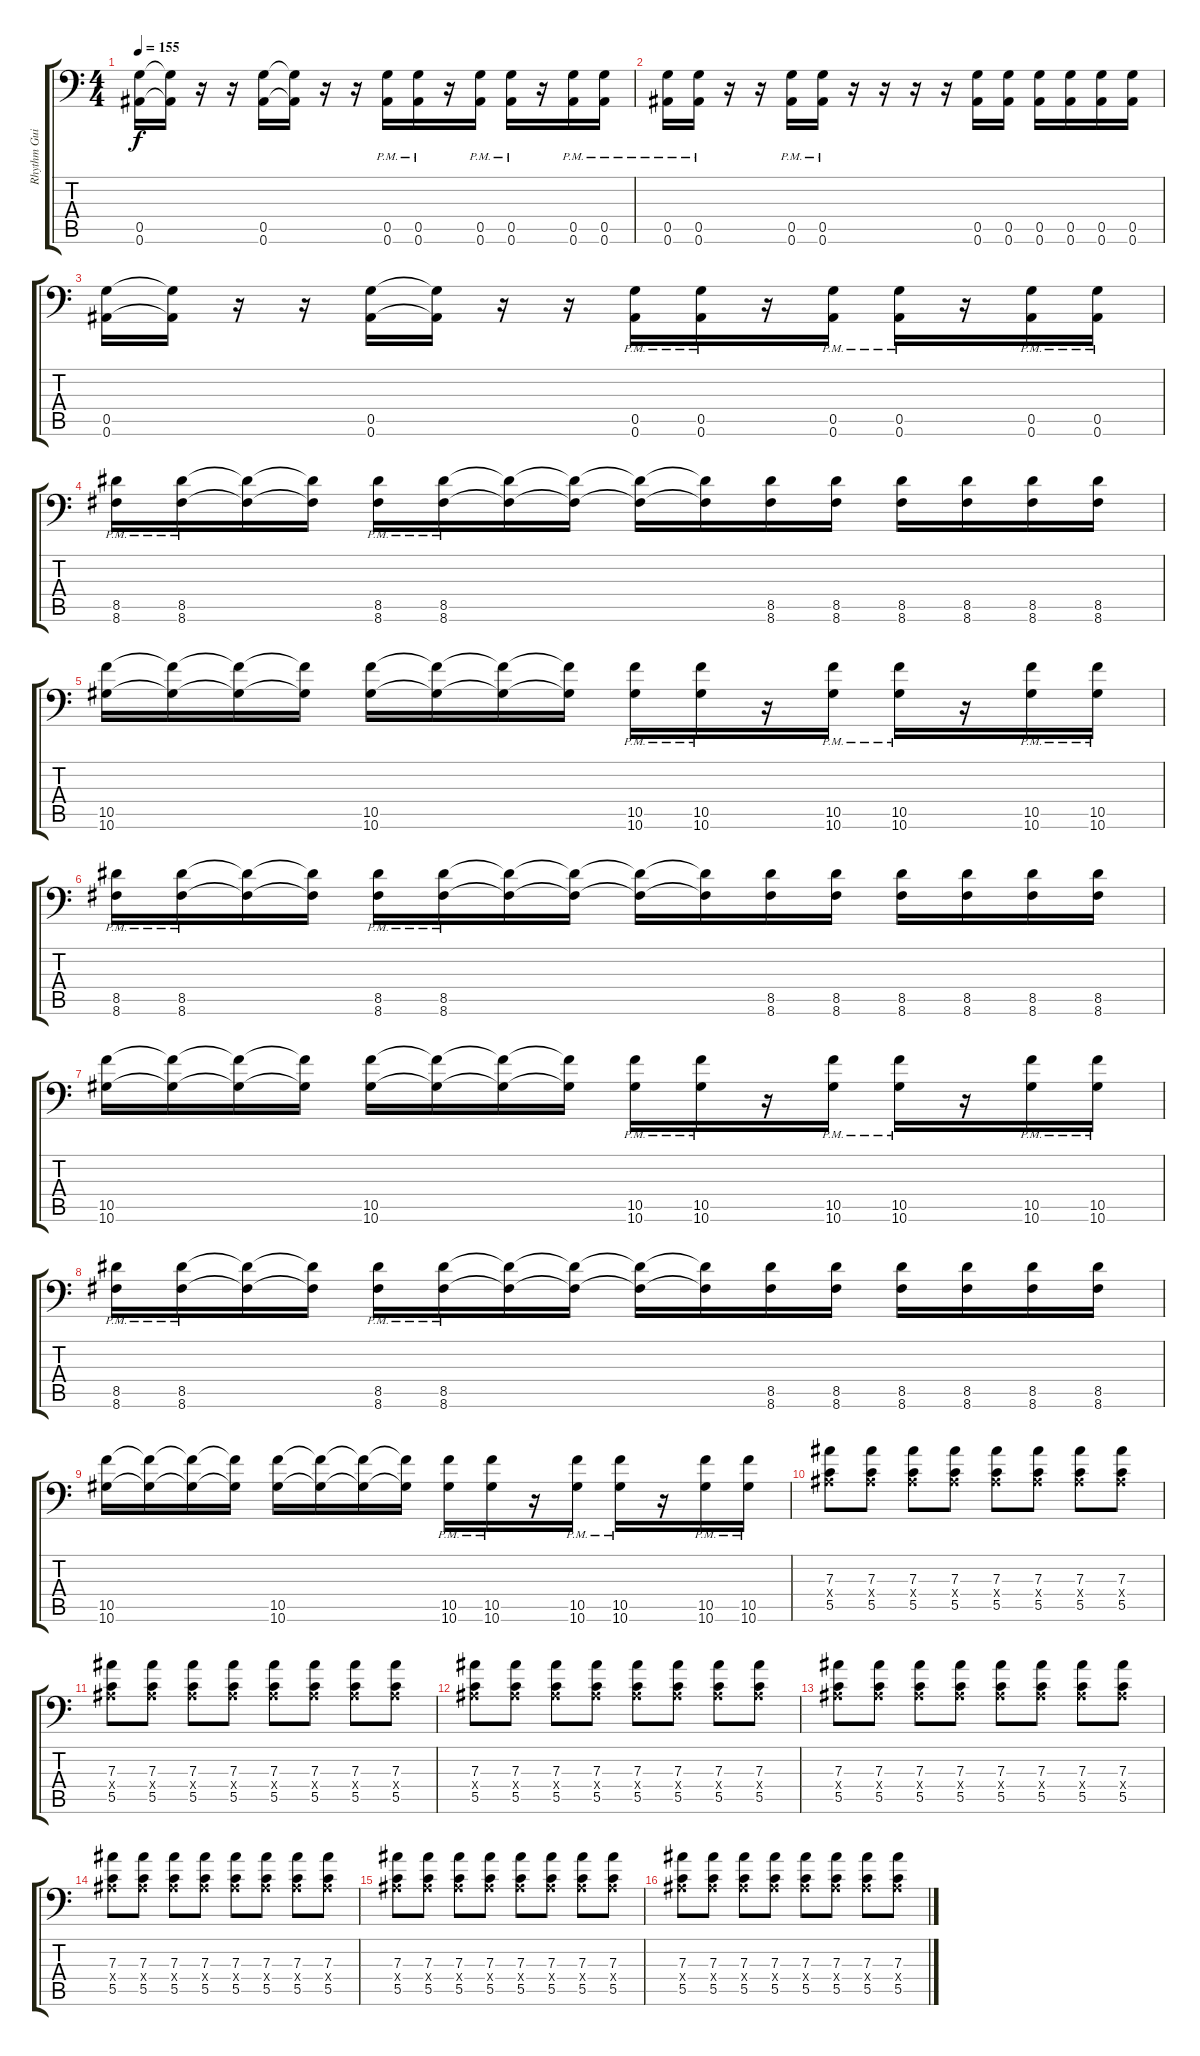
\track ("Rhythm Guitar" "Rhythm Gui") {instrument distortionguitar}
\staff {score tabs}
\tuning (C4 G3 Eb3 Bb2 G2 Bb1) {hide}
\ts (4 4)
\tempo 155
\clef f4
\ks c
(0.5 0.6).16{dy f} (0.5{t} 0.6{t}).16 r.16 r.16 (0.5 0.6).16 (0.5{t} 0.6{t}).16 r.16 r.16 (0.5{pm} 0.6{pm}).16 (0.5{pm} 0.6{pm}).16 r.16 (0.5{pm} 0.6{pm}).16 (0.5{pm} 0.6{pm}).16 r.16 (0.5{pm} 0.6{pm}).16 (0.5{pm} 0.6{pm}).16 |
(0.5{pm} 0.6{pm}).16 (0.5{pm} 0.6{pm}).16 r.16 r.16 (0.5{pm} 0.6{pm}).16 (0.5{pm} 0.6{pm}).16 r.16 r.16 r.16 r.16 (0.5 0.6).16 (0.5 0.6).16 (0.5 0.6).16 (0.5 0.6).16 (0.5 0.6).16 (0.5 0.6).16 |
(0.5 0.6).16 (0.5{t} 0.6{t}).16 r.16 r.16 (0.5 0.6).16 (0.5{t} 0.6{t}).16 r.16 r.16 (0.5{pm} 0.6{pm}).16 (0.5{pm} 0.6{pm}).16 r.16 (0.5{pm} 0.6{pm}).16 (0.5{pm} 0.6{pm}).16 r.16 (0.5{pm} 0.6{pm}).16 (0.5{pm} 0.6{pm}).16 |
(8.5{pm} 8.6{pm}).16 (8.5{pm} 8.6{pm}).16 (8.5{t} 8.6{t}).16 (8.5{t} 8.6{t}).16 (8.5{pm} 8.6{pm}).16 (8.5{pm} 8.6{pm}).16 (8.5{t} 8.6{t}).16 (8.5{t} 8.6{t}).16 (8.5{t} 8.6{t}).16 (8.5{t} 8.6{t}).16 (8.5 8.6).16 (8.5 8.6).16 (8.5 8.6).16 (8.5 8.6).16 (8.5 8.6).16 (8.5 8.6).16 |
(10.5 10.6).16 (10.5{t} 10.6{t}).16 (10.5{t} 10.6{t}).16 (10.5{t} 10.6{t}).16 (10.5 10.6).16 (10.5{t} 10.6{t}).16 (10.5{t} 10.6{t}).16 (10.5{t} 10.6{t}).16 (10.5{pm} 10.6{pm}).16 (10.5{pm} 10.6{pm}).16 r.16 (10.5{pm} 10.6{pm}).16 (10.5{pm} 10.6{pm}).16 r.16 (10.5{pm} 10.6{pm}).16 (10.5{pm} 10.6{pm}).16 |
(8.5{pm} 8.6{pm}).16 (8.5{pm} 8.6{pm}).16 (8.5{t} 8.6{t}).16 (8.5{t} 8.6{t}).16 (8.5{pm} 8.6{pm}).16 (8.5{pm} 8.6{pm}).16 (8.5{t} 8.6{t}).16 (8.5{t} 8.6{t}).16 (8.5{t} 8.6{t}).16 (8.5{t} 8.6{t}).16 (8.5 8.6).16 (8.5 8.6).16 (8.5 8.6).16 (8.5 8.6).16 (8.5 8.6).16 (8.5 8.6).16 |
(10.5 10.6).16 (10.5{t} 10.6{t}).16 (10.5{t} 10.6{t}).16 (10.5{t} 10.6{t}).16 (10.5 10.6).16 (10.5{t} 10.6{t}).16 (10.5{t} 10.6{t}).16 (10.5{t} 10.6{t}).16 (10.5{pm} 10.6{pm}).16 (10.5{pm} 10.6{pm}).16 r.16 (10.5{pm} 10.6{pm}).16 (10.5{pm} 10.6{pm}).16 r.16 (10.5{pm} 10.6{pm}).16 (10.5{pm} 10.6{pm}).16 |
(8.5{pm} 8.6{pm}).16 (8.5{pm} 8.6{pm}).16 (8.5{t} 8.6{t}).16 (8.5{t} 8.6{t}).16 (8.5{pm} 8.6{pm}).16 (8.5{pm} 8.6{pm}).16 (8.5{t} 8.6{t}).16 (8.5{t} 8.6{t}).16 (8.5{t} 8.6{t}).16 (8.5{t} 8.6{t}).16 (8.5 8.6).16 (8.5 8.6).16 (8.5 8.6).16 (8.5 8.6).16 (8.5 8.6).16 (8.5 8.6).16 |
(10.5 10.6).16 (10.5{t} 10.6{t}).16 (10.5{t} 10.6{t}).16 (10.5{t} 10.6{t}).16 (10.5 10.6).16 (10.5{t} 10.6{t}).16 (10.5{t} 10.6{t}).16 (10.5{t} 10.6{t}).16 (10.5{pm} 10.6{pm}).16 (10.5{pm} 10.6{pm}).16 r.16 (10.5{pm} 10.6{pm}).16 (10.5{pm} 10.6{pm}).16 r.16 (10.5{pm} 10.6{pm}).16 (10.5{pm} 10.6{pm}).16 |
(7.3 0.4{x} 5.5).8 (7.3 0.4{x} 5.5).8 (7.3 0.4{x} 5.5).8 (7.3 0.4{x} 5.5).8 (7.3 0.4{x} 5.5).8 (7.3 0.4{x} 5.5).8 (7.3 0.4{x} 5.5).8 (7.3 0.4{x} 5.5).8 |
(7.3 0.4{x} 5.5).8 (7.3 0.4{x} 5.5).8 (7.3 0.4{x} 5.5).8 (7.3 0.4{x} 5.5).8 (7.3 0.4{x} 5.5).8 (7.3 0.4{x} 5.5).8 (7.3 0.4{x} 5.5).8 (7.3 0.4{x} 5.5).8 |
(7.3 0.4{x} 5.5).8 (7.3 0.4{x} 5.5).8 (7.3 0.4{x} 5.5).8 (7.3 0.4{x} 5.5).8 (7.3 0.4{x} 5.5).8 (7.3 0.4{x} 5.5).8 (7.3 0.4{x} 5.5).8 (7.3 0.4{x} 5.5).8 |
(7.3 0.4{x} 5.5).8 (7.3 0.4{x} 5.5).8 (7.3 0.4{x} 5.5).8 (7.3 0.4{x} 5.5).8 (7.3 0.4{x} 5.5).8 (7.3 0.4{x} 5.5).8 (7.3 0.4{x} 5.5).8 (7.3 0.4{x} 5.5).8 |
(7.3 0.4{x} 5.5).8 (7.3 0.4{x} 5.5).8 (7.3 0.4{x} 5.5).8 (7.3 0.4{x} 5.5).8 (7.3 0.4{x} 5.5).8 (7.3 0.4{x} 5.5).8 (7.3 0.4{x} 5.5).8 (7.3 0.4{x} 5.5).8 |
(7.3 0.4{x} 5.5).8 (7.3 0.4{x} 5.5).8 (7.3 0.4{x} 5.5).8 (7.3 0.4{x} 5.5).8 (7.3 0.4{x} 5.5).8 (7.3 0.4{x} 5.5).8 (7.3 0.4{x} 5.5).8 (7.3 0.4{x} 5.5).8 |
(7.3 0.4{x} 5.5).8 (7.3 0.4{x} 5.5).8 (7.3 0.4{x} 5.5).8 (7.3 0.4{x} 5.5).8 (7.3 0.4{x} 5.5).8 (7.3 0.4{x} 5.5).8 (7.3 0.4{x} 5.5).8 (7.3 0.4{x} 5.5).8
